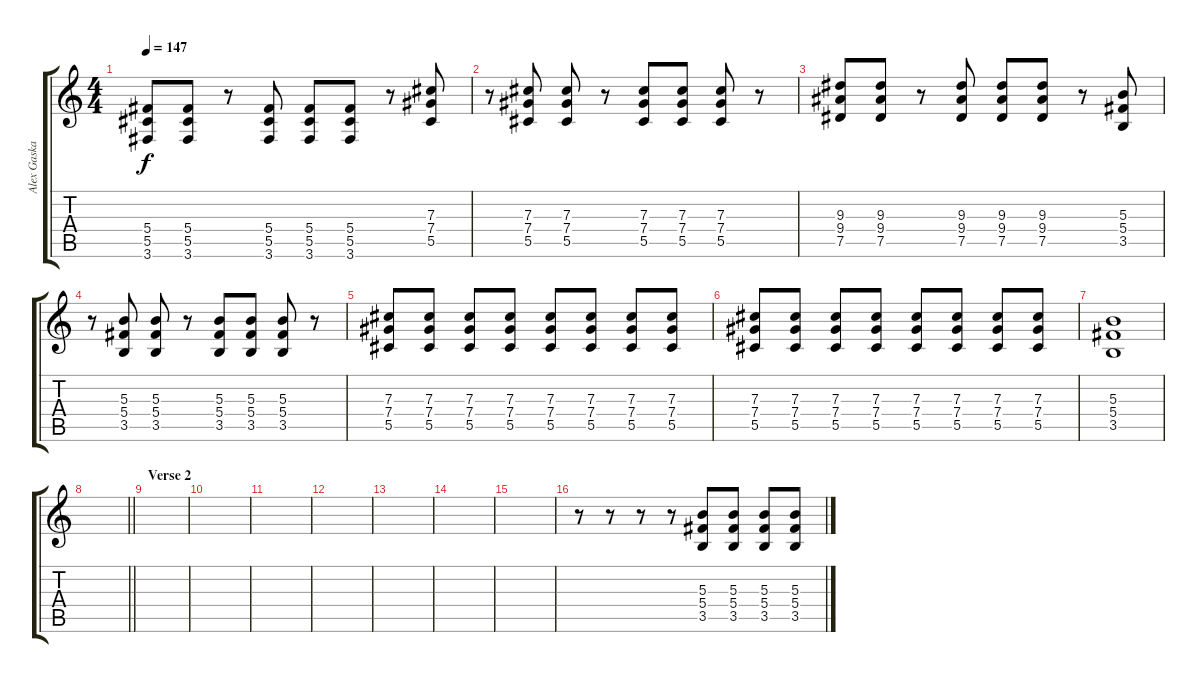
\track ("Alex Gaskarth (Rythm Guitar)" "Alex Gaska") {instrument distortionguitar}
\staff {score tabs}
\tuning (Eb4 Bb3 Gb3 Db3 Ab2 Eb2) {hide}
\ts (4 4)
\tempo 147
\clef g2
\ks c
(5.4 5.5 3.6).8{dy f} (5.4 5.5 3.6).8 r.8 (5.4 5.5 3.6).8 (5.4 5.5 3.6).8 (5.4 5.5 3.6).8 r.8 (7.3 7.4 5.5).8 |
r.8 (7.3 7.4 5.5).8 (7.3 7.4 5.5).8 r.8 (7.3 7.4 5.5).8 (7.3 7.4 5.5).8 (7.3 7.4 5.5).8 r.8 |
(9.3 9.4 7.5).8 (9.3 9.4 7.5).8 r.8 (9.3 9.4 7.5).8 (9.3 9.4 7.5).8 (9.3 9.4 7.5).8 r.8 (5.3 5.4 3.5).8 |
r.8 (5.3 5.4 3.5).8 (5.3 5.4 3.5).8 r.8 (5.3 5.4 3.5).8 (5.3 5.4 3.5).8 (5.3 5.4 3.5).8 r.8 |
(7.3 7.4 5.5).8 (7.3 7.4 5.5).8 (7.3 7.4 5.5).8 (7.3 7.4 5.5).8 (7.3 7.4 5.5).8 (7.3 7.4 5.5).8 (7.3 7.4 5.5).8 (7.3 7.4 5.5).8 |
(7.3 7.4 5.5).8 (7.3 7.4 5.5).8 (7.3 7.4 5.5).8 (7.3 7.4 5.5).8 (7.3 7.4 5.5).8 (7.3 7.4 5.5).8 (7.3 7.4 5.5).8 (7.3 7.4 5.5).8 |
(5.3 5.4 3.5).1 |
\barLineRight lightlight
|
\section ("" "Verse 2")
|
|
|
|
|
|
|
r.8 r.8 r.8 r.8 (5.3 5.4 3.5).8 (5.3 5.4 3.5).8 (5.3 5.4 3.5).8 (5.3 5.4 3.5).8
